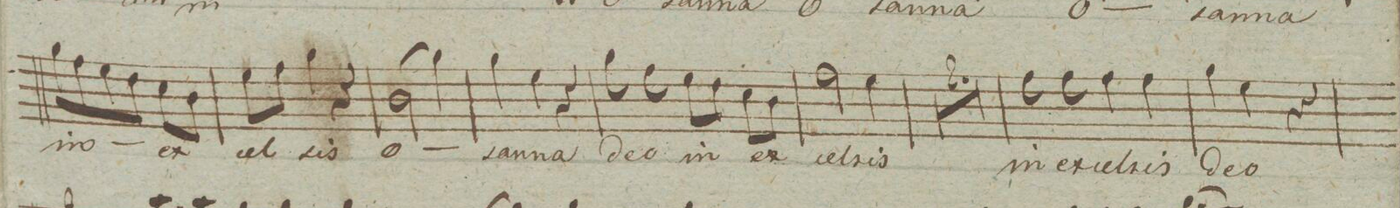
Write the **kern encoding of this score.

**kern	**text	**dynam
*I"Soprano.	*	*
*clefC1	*	*
*k[]	*	*
*M3/4	*	*
8ee\L	in	.
8dd\	.	.
8cc\	.	.
8b\J	.	.
8a\L	ex-	.
8g\J	.	.
=78	=78	=78
8cc\L	-cel-	.
8dd\J	.	.
4ee\	-sis	.
4r	.	.
=79	=79	=79
(2g\	o-	.
4ee\)	.	.
=80	=80	=80
4ee\	-san-	.
4cc\	-na	.
4r	.	.
=81	=81	=81
8ee\	de-	.
8dd\	-o	.
8cc\L	in	.
8b\J	.	.
8a\L	ex-	.
8g\J	.	.
=82	=82	=82
2dd\	-cel-	.
4cc\	-sis	.
=83	=83	=83
2.r	.	.
=84	=84	=84
2.r	.	.
=85	=85	=85
8dd\	in	.
8dd\	ex-	.
4dd\	-cel-	.
4dd\	-sis	.
=86	=86	=86
4ee\	de-	.
4cc\	-o	.
4r	.	.
=87	=87	=87
*-	*-	*-
